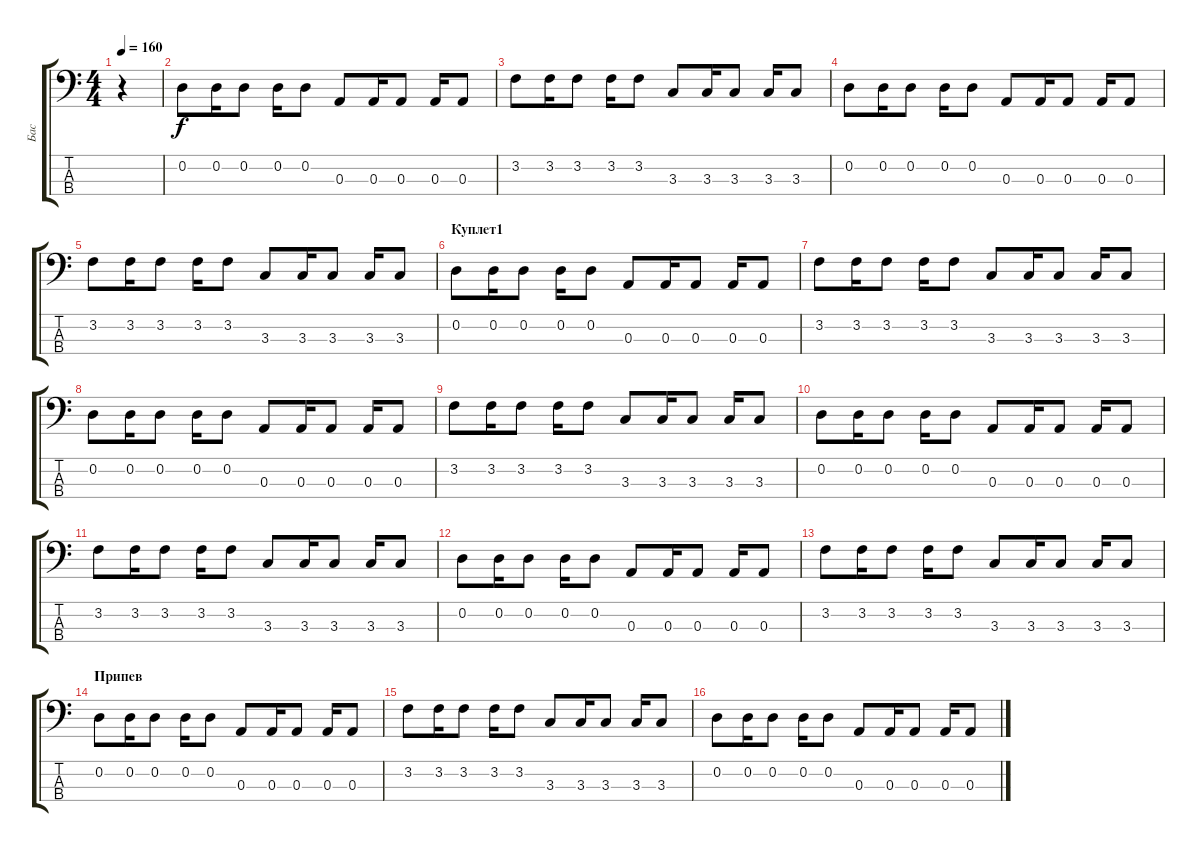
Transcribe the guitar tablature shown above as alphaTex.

\track ("Бас" "Бас") {instrument electricbasspick}
\staff {score tabs}
\tuning (G2 D2 A1 E1) {hide}
\ts (4 4)
\tempo 160
\clef f4
\ks c
r.4{dy f} |
0.2.8 0.2.16 0.2.8 0.2.16 0.2.8 0.3.8 0.3.16 0.3.8 0.3.16 0.3.8 |
3.2.8 3.2.16 3.2.8 3.2.16 3.2.8 3.3.8 3.3.16 3.3.8 3.3.16 3.3.8 |
0.2.8 0.2.16 0.2.8 0.2.16 0.2.8 0.3.8 0.3.16 0.3.8 0.3.16 0.3.8 |
3.2.8 3.2.16 3.2.8 3.2.16 3.2.8 3.3.8 3.3.16 3.3.8 3.3.16 3.3.8 |
\section ("" "Куплет1")
0.2.8 0.2.16 0.2.8 0.2.16 0.2.8 0.3.8 0.3.16 0.3.8 0.3.16 0.3.8 |
3.2.8 3.2.16 3.2.8 3.2.16 3.2.8 3.3.8 3.3.16 3.3.8 3.3.16 3.3.8 |
0.2.8 0.2.16 0.2.8 0.2.16 0.2.8 0.3.8 0.3.16 0.3.8 0.3.16 0.3.8 |
3.2.8 3.2.16 3.2.8 3.2.16 3.2.8 3.3.8 3.3.16 3.3.8 3.3.16 3.3.8 |
0.2.8 0.2.16 0.2.8 0.2.16 0.2.8 0.3.8 0.3.16 0.3.8 0.3.16 0.3.8 |
3.2.8 3.2.16 3.2.8 3.2.16 3.2.8 3.3.8 3.3.16 3.3.8 3.3.16 3.3.8 |
0.2.8 0.2.16 0.2.8 0.2.16 0.2.8 0.3.8 0.3.16 0.3.8 0.3.16 0.3.8 |
3.2.8 3.2.16 3.2.8 3.2.16 3.2.8 3.3.8 3.3.16 3.3.8 3.3.16 3.3.8 |
\section ("" "Припев")
0.2.8 0.2.16 0.2.8 0.2.16 0.2.8 0.3.8 0.3.16 0.3.8 0.3.16 0.3.8 |
3.2.8 3.2.16 3.2.8 3.2.16 3.2.8 3.3.8 3.3.16 3.3.8 3.3.16 3.3.8 |
0.2.8 0.2.16 0.2.8 0.2.16 0.2.8 0.3.8 0.3.16 0.3.8 0.3.16 0.3.8
